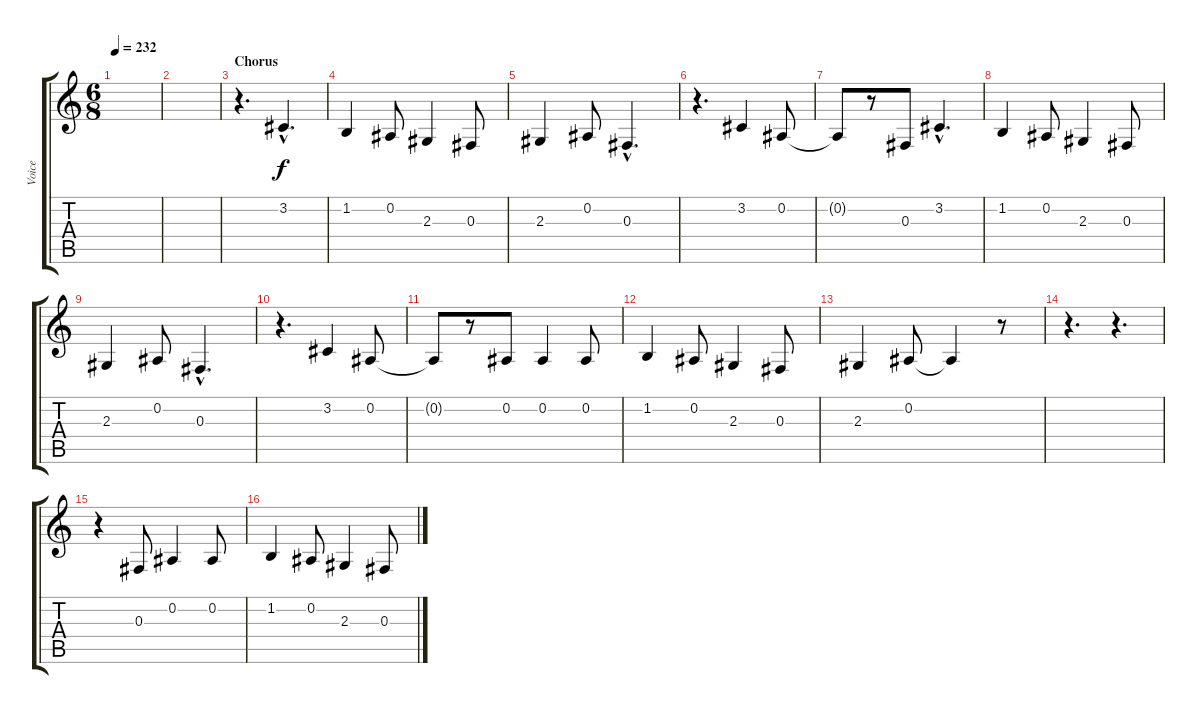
\track ("Voice" "Voice") {instrument tenorsax}
\staff {score tabs}
\tuning (Eb4 Bb3 Gb3 Db3 Ab2 Eb2) {hide}
\ts (6 8)
\tempo 232
\clef g2
\ks c
|
|
\section ("" "Chorus")
r.4{d volume 16} 3.2{hac}.4{d} |
1.2.4 0.2.8 2.3.4 0.3.8 |
2.3.4 0.2.8 0.3{hac}.4{d} |
r.4{d} 3.2.4 0.2.8 |
0.2{t}.8 r.8 0.3.8 3.2{hac}.4{d} |
1.2.4 0.2.8 2.3.4 0.3.8 |
2.3.4 0.2.8 0.3{hac}.4{d} |
r.4{d volume 16} 3.2.4 0.2.8 |
0.2{t}.8 r.8 0.2.8 0.2.4 0.2.8 |
1.2.4 0.2.8 2.3.4 0.3.8 |
2.3.4 0.2.8 0.2{t}.4 r.8 |
r.4{d} r.4{d} |
r.4 0.3.8 0.2.4 0.2.8 |
1.2.4 0.2.8 2.3.4 0.3.8
